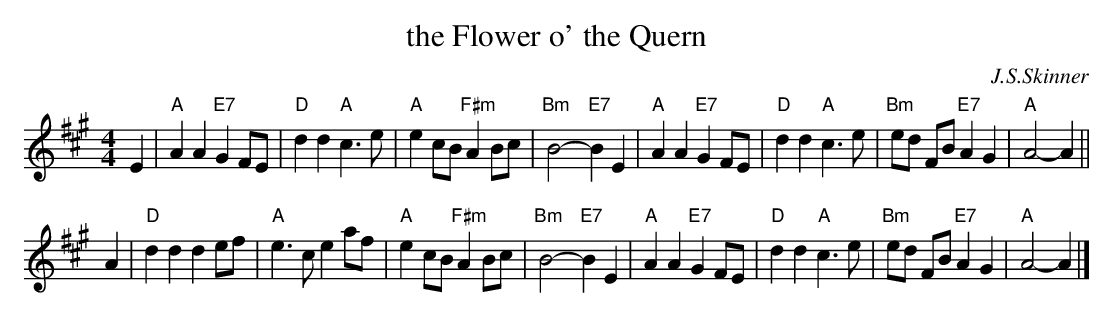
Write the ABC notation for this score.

X:1
T: the Flower o' the Quern
C: J.S.Skinner
M: 4/4
L: 1/8
K: A
E2 \
| "A"A2 A2 "E7"G2 FE | "D"d2 d2 "A"c3 e | "A"e2 cB "F#m"A2 Bc | "Bm"B4- "E7"B2E2 \
| "A"A2 A2 "E7"G2 FE | "D"d2 d2 "A"c3 e | "Bm"ed FB "E7"A2G2 | "A"A4- A2 ||
A2 \
| "D"d2 d2 d2 ef | "A"e3 c e2 af | "A"e2 cB "F#m"A2 Bc | "Bm"B4- "E7"B2E2 \
| "A"A2 A2 "E7"G2 FE | "D"d2 d2 "A"c3 e | "Bm"ed FB "E7"A2G2 | "A"A4- A2 |]
